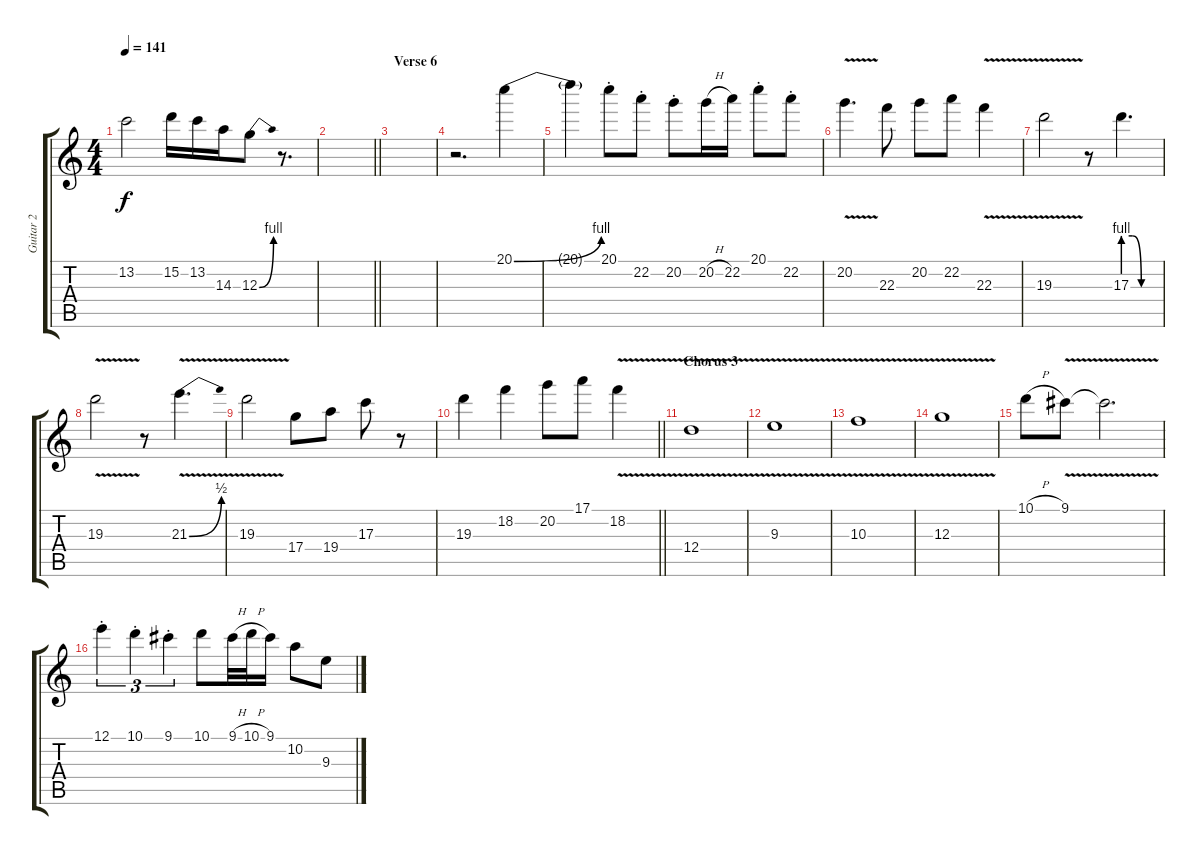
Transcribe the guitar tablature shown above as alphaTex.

\track ("Guitar 2" "Guitar 2") {instrument overdrivenguitar}
\staff {score tabs}
\tuning (E4 B3 G3 D3 A2 E2) {hide}
\ts (4 4)
\tempo 141
\clef g2
\ks c
13.2{t}.2{dy f} 15.2.16 13.2.16 14.3.16 12.3{be (bend 0 0 60 4)}.8 r.8{d} |
\barLineRight lightlight
|
\section ("" "Verse 6")
|
r.2{d} 20.1{be (bend 0 0 60 4)}.4 |
20.1{t}.4 20.1{st}.8 22.2{st}.8 20.2{st}.8 20.2{h}.16 22.2.16 20.1{st}.8 22.2{st}.8 |
20.2{v}.4{d} 22.3.8 20.2.8 22.2.8 22.3{v}.4 |
19.3{v}.2 r.8 17.3{be (custom 0 4 15 4 30 0 60 0)}.4{d} |
19.3{v}.2 r.8 21.3{be (bend 0 0 60 2) v}.4{d} |
19.3{v}.2 17.4.8 19.4.8 17.3.8 r.8 |
\barLineRight lightlight
19.3.4 18.2.4 20.2.8 17.1.8 18.2{v}.4 |
\section ("" "Chorus 3")
12.4{v}.1 |
9.3{v}.1 |
10.3{v}.1 |
12.3{v}.1 |
10.1{h}.8 9.1{v}.8 9.1{t}.2{d} |
12.1{st}.4{tu (3 2)} 10.1{st}.4{tu (3 2)} 9.1{st}.4{tu (3 2)} 10.1.8 9.1{h}.32 10.1{h}.32 9.1.16 10.2.8 9.3.8
